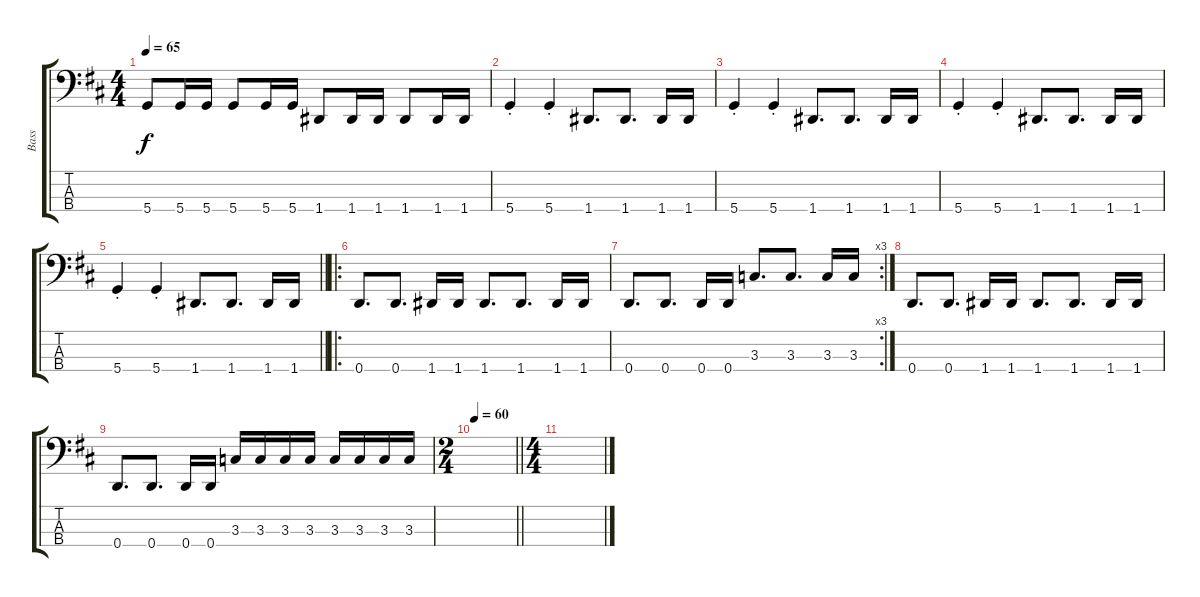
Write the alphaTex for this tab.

\track ("Bass" "Bass") {instrument electricbassfinger}
\staff {score tabs}
\tuning (G2 D2 A1 D1) {hide}
\ts (4 4)
\tempo 65
\clef f4
\ks d
5.4.8{dy f} 5.4.16 5.4.16 5.4.8 5.4.16 5.4.16 1.4.8 1.4.16 1.4.16 1.4.8 1.4.16 1.4.16 |
5.4{st}.4 5.4{st}.4 1.4.8{d} 1.4.8{d} 1.4.16 1.4.16 |
5.4{st}.4 5.4{st}.4 1.4.8{d} 1.4.8{d} 1.4.16 1.4.16 |
5.4{st}.4 5.4{st}.4 1.4.8{d} 1.4.8{d} 1.4.16 1.4.16 |
\barLineRight lightlight
5.4{st}.4 5.4{st}.4 1.4.8{d} 1.4.8{d} 1.4.16 1.4.16 |
\ro
0.4.8{d} 0.4.8{d} 1.4.16 1.4.16 1.4.8{d} 1.4.8{d} 1.4.16 1.4.16 |
\rc 3
0.4.8{d} 0.4.8{d} 0.4.16 0.4.16 3.3.8{d} 3.3.8{d} 3.3.16 3.3.16 |
0.4.8{d} 0.4.8{d} 1.4.16 1.4.16 1.4.8{d} 1.4.8{d} 1.4.16 1.4.16 |
0.4.8{d} 0.4.8{d} 0.4.16 0.4.16 3.3.16 3.3.16 3.3.16 3.3.16 3.3.16 3.3.16 3.3.16 3.3.16 |
\ts (2 4)
\tempo 60
\barLineRight lightlight
|
\ts (4 4)
